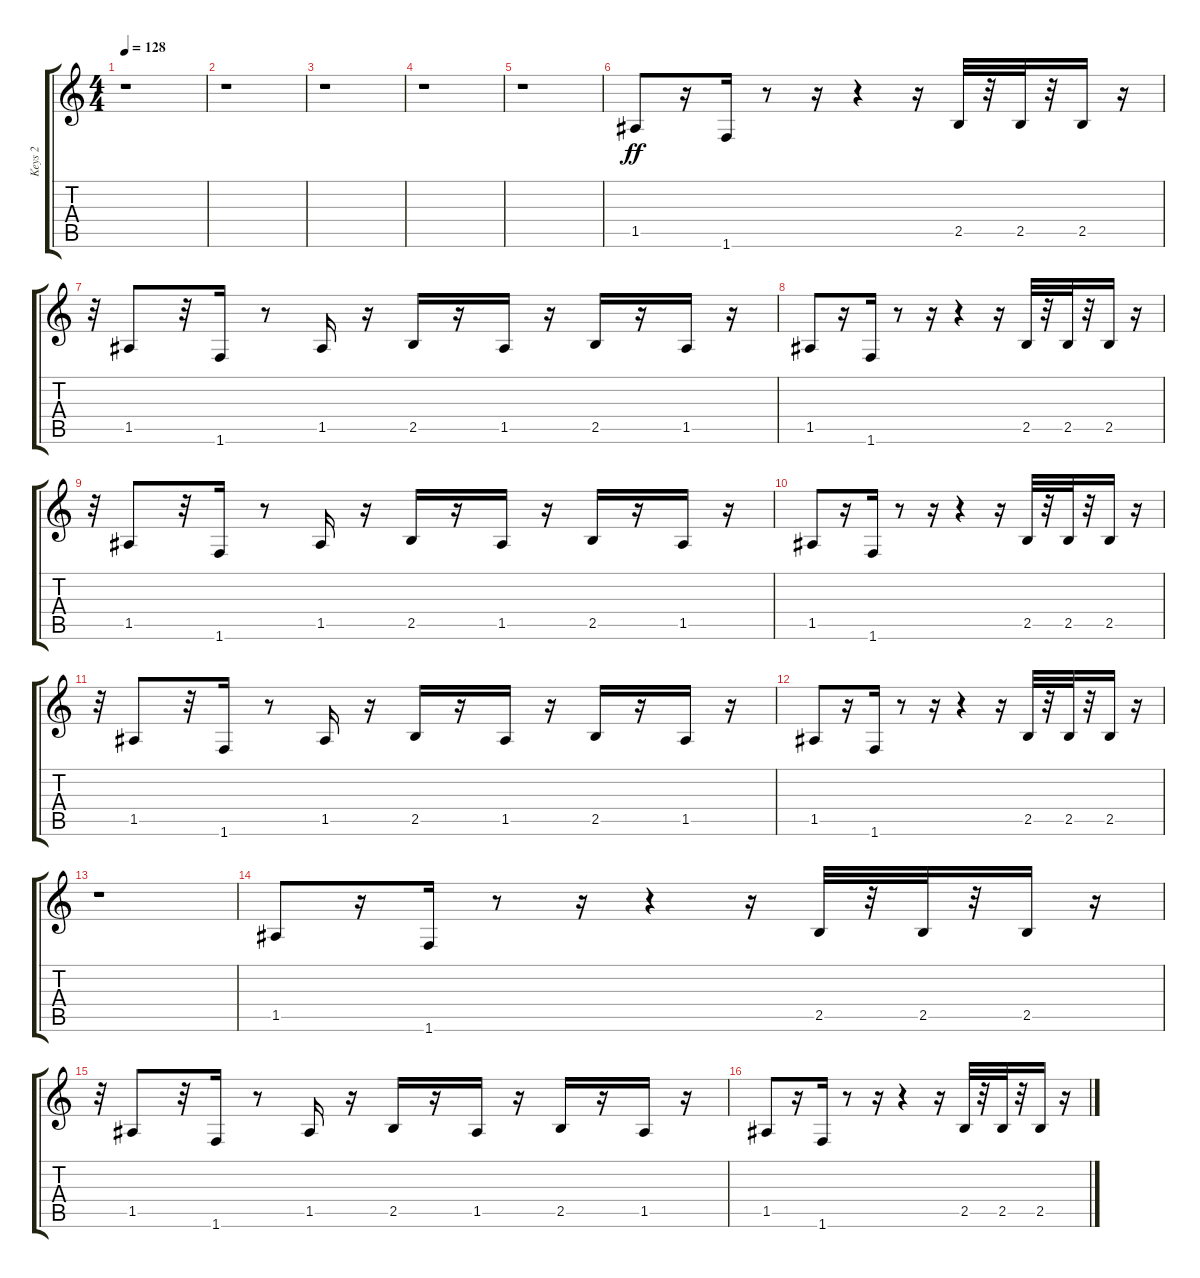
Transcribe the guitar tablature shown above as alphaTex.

\track ("Keys 2" "Keys 2") {instrument synthbass1}
\staff {score tabs}
\tuning (E4 B3 G3 D3 A2 E2) {hide}
\ts (4 4)
\tempo 128
\clef g2
\ks c
r.1{dy ff} |
r.1 |
r.1 |
r.1 |
r.1 |
1.5.8 r.16 1.6.16 r.8 r.16 r.4 r.16 2.5.32 r.32 2.5.32 r.32 2.5.16 r.16 |
r.32 1.5.8 r.32 1.6.16 r.8 1.5.16 r.16 2.5.16 r.16 1.5.16 r.16 2.5.16 r.16 1.5.16 r.16 |
1.5.8 r.16 1.6.16 r.8 r.16 r.4 r.16 2.5.32 r.32 2.5.32 r.32 2.5.16 r.16 |
r.32 1.5.8 r.32 1.6.16 r.8 1.5.16 r.16 2.5.16 r.16 1.5.16 r.16 2.5.16 r.16 1.5.16 r.16 |
1.5.8 r.16 1.6.16 r.8 r.16 r.4 r.16 2.5.32 r.32 2.5.32 r.32 2.5.16 r.16 |
r.32 1.5.8 r.32 1.6.16 r.8 1.5.16 r.16 2.5.16 r.16 1.5.16 r.16 2.5.16 r.16 1.5.16 r.16 |
1.5.8 r.16 1.6.16 r.8 r.16 r.4 r.16 2.5.32 r.32 2.5.32 r.32 2.5.16 r.16 |
r.1 |
1.5.8 r.16 1.6.16 r.8 r.16 r.4 r.16 2.5.32 r.32 2.5.32 r.32 2.5.16 r.16 |
r.32 1.5.8 r.32 1.6.16 r.8 1.5.16 r.16 2.5.16 r.16 1.5.16 r.16 2.5.16 r.16 1.5.16 r.16 |
1.5.8 r.16 1.6.16 r.8 r.16 r.4 r.16 2.5.32 r.32 2.5.32 r.32 2.5.16 r.16
